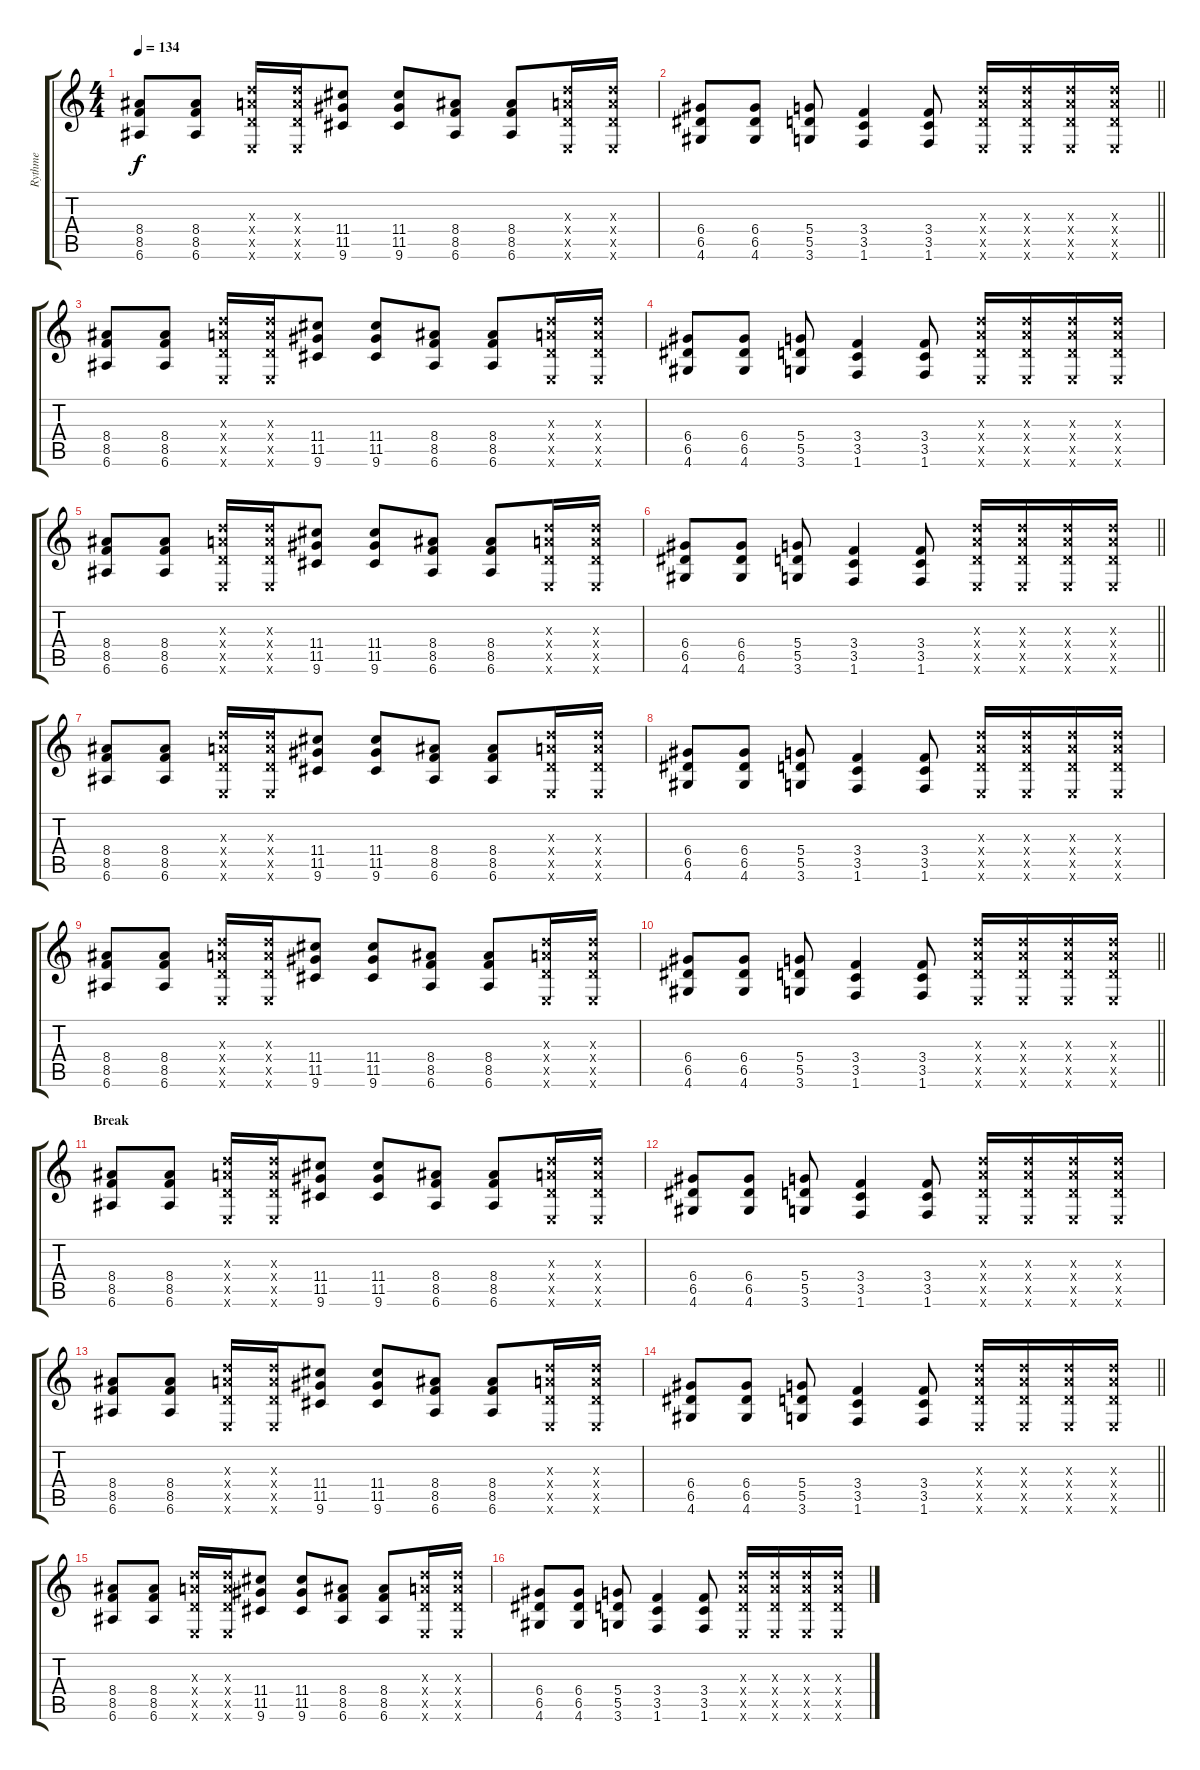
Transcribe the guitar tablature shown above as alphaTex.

\track ("Rythme" "Rythme") {instrument overdrivenguitar}
\staff {score tabs}
\tuning (E4 B3 G3 D3 A2 E2) {hide}
\ts (4 4)
\tempo 134
\clef g2
\ks c
(8.4 8.5 6.6).8{dy f} (8.4 8.5 6.6).8 (7.3{x} 7.4{x} 5.5{x} 0.6{x}).16 (7.3{x} 7.4{x} 5.5{x} 0.6{x}).16 (11.4 11.5 9.6).8 (11.4 11.5 9.6).8 (8.4 8.5 6.6).8 (8.4 8.5 6.6).8 (7.3{x} 7.4{x} 5.5{x} 0.6{x}).16 (7.3{x} 7.4{x} 5.5{x} 0.6{x}).16 |
\barLineRight lightlight
(6.4 6.5 4.6).8 (6.4 6.5 4.6).8 (5.4 5.5 3.6).8 (3.4 3.5 1.6).4 (3.4 3.5 1.6).8 (7.3{x} 7.4{x} 5.5{x} 0.6{x}).16 (7.3{x} 7.4{x} 5.5{x} 0.6{x}).16 (7.3{x} 7.4{x} 5.5{x} 0.6{x}).16 (7.3{x} 7.4{x} 5.5{x} 0.6{x}).16 |
(8.4 8.5 6.6).8 (8.4 8.5 6.6).8 (7.3{x} 7.4{x} 5.5{x} 0.6{x}).16 (7.3{x} 7.4{x} 5.5{x} 0.6{x}).16 (11.4 11.5 9.6).8 (11.4 11.5 9.6).8 (8.4 8.5 6.6).8 (8.4 8.5 6.6).8 (7.3{x} 7.4{x} 5.5{x} 0.6{x}).16 (7.3{x} 7.4{x} 5.5{x} 0.6{x}).16 |
(6.4 6.5 4.6).8 (6.4 6.5 4.6).8 (5.4 5.5 3.6).8 (3.4 3.5 1.6).4 (3.4 3.5 1.6).8 (7.3{x} 7.4{x} 5.5{x} 0.6{x}).16 (7.3{x} 7.4{x} 5.5{x} 0.6{x}).16 (7.3{x} 7.4{x} 5.5{x} 0.6{x}).16 (7.3{x} 7.4{x} 5.5{x} 0.6{x}).16 |
(8.4 8.5 6.6).8 (8.4 8.5 6.6).8 (7.3{x} 7.4{x} 5.5{x} 0.6{x}).16 (7.3{x} 7.4{x} 5.5{x} 0.6{x}).16 (11.4 11.5 9.6).8 (11.4 11.5 9.6).8 (8.4 8.5 6.6).8 (8.4 8.5 6.6).8 (7.3{x} 7.4{x} 5.5{x} 0.6{x}).16 (7.3{x} 7.4{x} 5.5{x} 0.6{x}).16 |
\barLineRight lightlight
(6.4 6.5 4.6).8 (6.4 6.5 4.6).8 (5.4 5.5 3.6).8 (3.4 3.5 1.6).4 (3.4 3.5 1.6).8 (7.3{x} 7.4{x} 5.5{x} 0.6{x}).16 (7.3{x} 7.4{x} 5.5{x} 0.6{x}).16 (7.3{x} 7.4{x} 5.5{x} 0.6{x}).16 (7.3{x} 7.4{x} 5.5{x} 0.6{x}).16 |
(8.4 8.5 6.6).8 (8.4 8.5 6.6).8 (7.3{x} 7.4{x} 5.5{x} 0.6{x}).16 (7.3{x} 7.4{x} 5.5{x} 0.6{x}).16 (11.4 11.5 9.6).8 (11.4 11.5 9.6).8 (8.4 8.5 6.6).8 (8.4 8.5 6.6).8 (7.3{x} 7.4{x} 5.5{x} 0.6{x}).16 (7.3{x} 7.4{x} 5.5{x} 0.6{x}).16 |
(6.4 6.5 4.6).8 (6.4 6.5 4.6).8 (5.4 5.5 3.6).8 (3.4 3.5 1.6).4 (3.4 3.5 1.6).8 (7.3{x} 7.4{x} 5.5{x} 0.6{x}).16 (7.3{x} 7.4{x} 5.5{x} 0.6{x}).16 (7.3{x} 7.4{x} 5.5{x} 0.6{x}).16 (7.3{x} 7.4{x} 5.5{x} 0.6{x}).16 |
(8.4 8.5 6.6).8 (8.4 8.5 6.6).8 (7.3{x} 7.4{x} 5.5{x} 0.6{x}).16 (7.3{x} 7.4{x} 5.5{x} 0.6{x}).16 (11.4 11.5 9.6).8 (11.4 11.5 9.6).8 (8.4 8.5 6.6).8 (8.4 8.5 6.6).8 (7.3{x} 7.4{x} 5.5{x} 0.6{x}).16 (7.3{x} 7.4{x} 5.5{x} 0.6{x}).16 |
\barLineRight lightlight
(6.4 6.5 4.6).8 (6.4 6.5 4.6).8 (5.4 5.5 3.6).8 (3.4 3.5 1.6).4 (3.4 3.5 1.6).8 (7.3{x} 7.4{x} 5.5{x} 0.6{x}).16 (7.3{x} 7.4{x} 5.5{x} 0.6{x}).16 (7.3{x} 7.4{x} 5.5{x} 0.6{x}).16 (7.3{x} 7.4{x} 5.5{x} 0.6{x}).16 |
\section ("" "Break")
(8.4 8.5 6.6).8 (8.4 8.5 6.6).8 (7.3{x} 7.4{x} 5.5{x} 0.6{x}).16 (7.3{x} 7.4{x} 5.5{x} 0.6{x}).16 (11.4 11.5 9.6).8 (11.4 11.5 9.6).8 (8.4 8.5 6.6).8 (8.4 8.5 6.6).8 (7.3{x} 7.4{x} 5.5{x} 0.6{x}).16 (7.3{x} 7.4{x} 5.5{x} 0.6{x}).16 |
(6.4 6.5 4.6).8 (6.4 6.5 4.6).8 (5.4 5.5 3.6).8 (3.4 3.5 1.6).4 (3.4 3.5 1.6).8 (7.3{x} 7.4{x} 5.5{x} 0.6{x}).16 (7.3{x} 7.4{x} 5.5{x} 0.6{x}).16 (7.3{x} 7.4{x} 5.5{x} 0.6{x}).16 (7.3{x} 7.4{x} 5.5{x} 0.6{x}).16 |
(8.4 8.5 6.6).8 (8.4 8.5 6.6).8 (7.3{x} 7.4{x} 5.5{x} 0.6{x}).16 (7.3{x} 7.4{x} 5.5{x} 0.6{x}).16 (11.4 11.5 9.6).8 (11.4 11.5 9.6).8 (8.4 8.5 6.6).8 (8.4 8.5 6.6).8 (7.3{x} 7.4{x} 5.5{x} 0.6{x}).16 (7.3{x} 7.4{x} 5.5{x} 0.6{x}).16 |
\barLineRight lightlight
(6.4 6.5 4.6).8 (6.4 6.5 4.6).8 (5.4 5.5 3.6).8 (3.4 3.5 1.6).4 (3.4 3.5 1.6).8 (7.3{x} 7.4{x} 5.5{x} 0.6{x}).16 (7.3{x} 7.4{x} 5.5{x} 0.6{x}).16 (7.3{x} 7.4{x} 5.5{x} 0.6{x}).16 (7.3{x} 7.4{x} 5.5{x} 0.6{x}).16 |
(8.4 8.5 6.6).8 (8.4 8.5 6.6).8 (7.3{x} 7.4{x} 5.5{x} 0.6{x}).16 (7.3{x} 7.4{x} 5.5{x} 0.6{x}).16 (11.4 11.5 9.6).8 (11.4 11.5 9.6).8 (8.4 8.5 6.6).8 (8.4 8.5 6.6).8 (7.3{x} 7.4{x} 5.5{x} 0.6{x}).16 (7.3{x} 7.4{x} 5.5{x} 0.6{x}).16 |
(6.4 6.5 4.6).8 (6.4 6.5 4.6).8 (5.4 5.5 3.6).8 (3.4 3.5 1.6).4 (3.4 3.5 1.6).8 (7.3{x} 7.4{x} 5.5{x} 0.6{x}).16 (7.3{x} 7.4{x} 5.5{x} 0.6{x}).16 (7.3{x} 7.4{x} 5.5{x} 0.6{x}).16 (7.3{x} 7.4{x} 5.5{x} 0.6{x}).16
